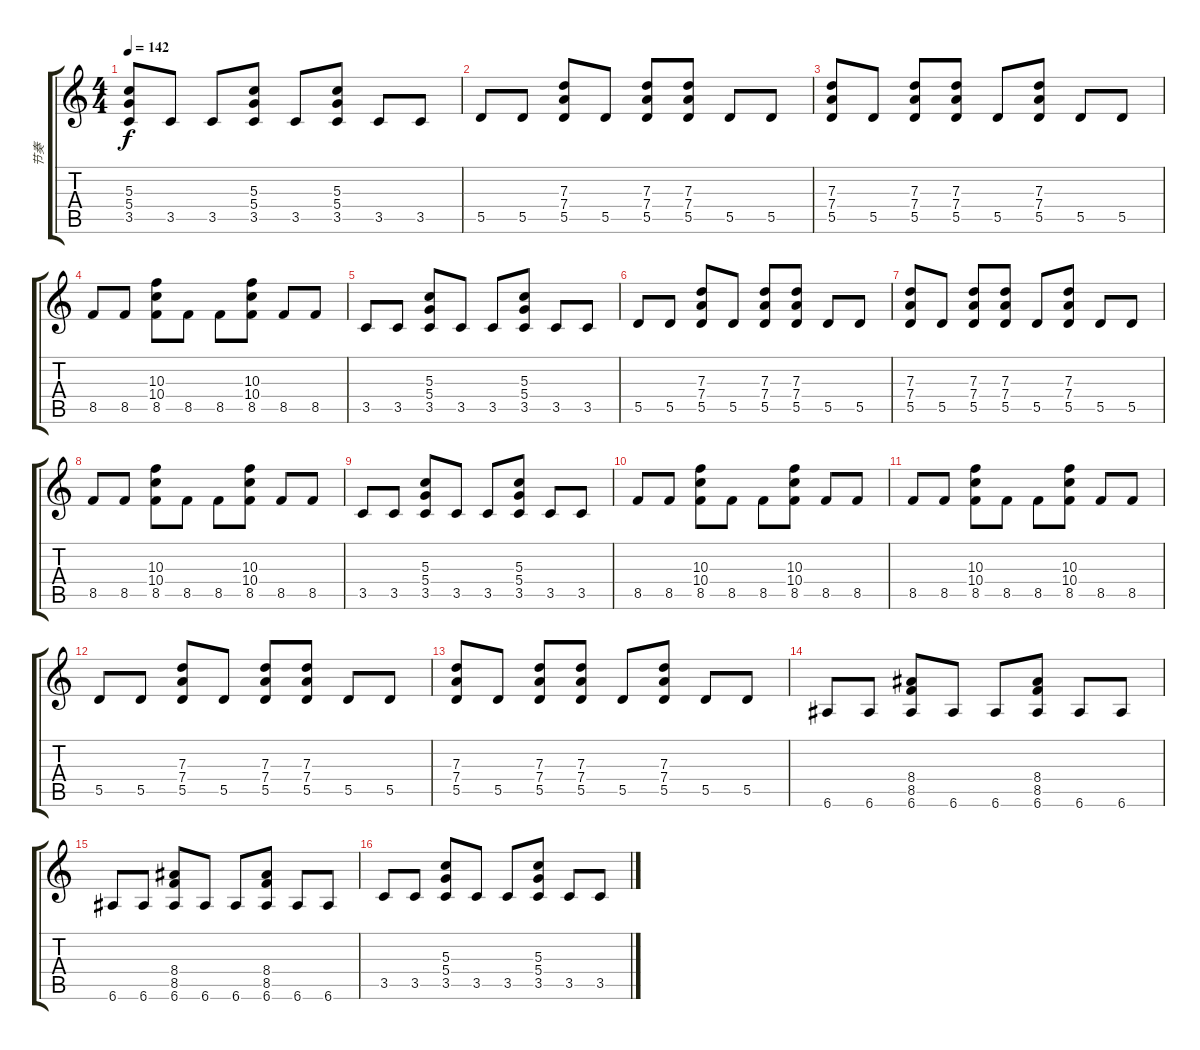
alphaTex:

\track ("节奏" "节奏") {instrument distortionguitar}
\staff {score tabs}
\tuning (E4 B3 G3 D3 A2 E2) {hide}
\ts (4 4)
\tempo 142
\clef g2
\ks c
(5.3 5.4 3.5).8{dy f} 3.5.8 3.5.8 (5.3 5.4 3.5).8 3.5.8 (5.3 5.4 3.5).8 3.5.8 3.5.8 |
5.5.8 5.5.8 (7.3 7.4 5.5).8 5.5.8 (7.3 7.4 5.5).8 (7.3 7.4 5.5).8 5.5.8 5.5.8 |
(7.3 7.4 5.5).8 5.5.8 (7.3 7.4 5.5).8 (7.3 7.4 5.5).8 5.5.8 (7.3 7.4 5.5).8 5.5.8 5.5.8 |
8.5.8 8.5.8 (10.3 10.4 8.5).8 8.5.8 8.5.8 (10.3 10.4 8.5).8 8.5.8 8.5.8 |
3.5.8 3.5.8 (5.3 5.4 3.5).8 3.5.8 3.5.8 (5.3 5.4 3.5).8 3.5.8 3.5.8 |
5.5.8 5.5.8 (7.3 7.4 5.5).8 5.5.8 (7.3 7.4 5.5).8 (7.3 7.4 5.5).8 5.5.8 5.5.8 |
(7.3 7.4 5.5).8 5.5.8 (7.3 7.4 5.5).8 (7.3 7.4 5.5).8 5.5.8 (7.3 7.4 5.5).8 5.5.8 5.5.8 |
8.5.8 8.5.8 (10.3 10.4 8.5).8 8.5.8 8.5.8 (10.3 10.4 8.5).8 8.5.8 8.5.8 |
3.5.8 3.5.8 (5.3 5.4 3.5).8 3.5.8 3.5.8 (5.3 5.4 3.5).8 3.5.8 3.5.8 |
8.5.8 8.5.8 (10.3 10.4 8.5).8 8.5.8 8.5.8 (10.3 10.4 8.5).8 8.5.8 8.5.8 |
8.5.8 8.5.8 (10.3 10.4 8.5).8 8.5.8 8.5.8 (10.3 10.4 8.5).8 8.5.8 8.5.8 |
5.5.8 5.5.8 (7.3 7.4 5.5).8 5.5.8 (7.3 7.4 5.5).8 (7.3 7.4 5.5).8 5.5.8 5.5.8 |
(7.3 7.4 5.5).8 5.5.8 (7.3 7.4 5.5).8 (7.3 7.4 5.5).8 5.5.8 (7.3 7.4 5.5).8 5.5.8 5.5.8 |
6.6.8 6.6.8 (8.4 8.5 6.6).8 6.6.8 6.6.8 (8.4 8.5 6.6).8 6.6.8 6.6.8 |
6.6.8 6.6.8 (8.4 8.5 6.6).8 6.6.8 6.6.8 (8.4 8.5 6.6).8 6.6.8 6.6.8 |
3.5.8 3.5.8 (5.3 5.4 3.5).8 3.5.8 3.5.8 (5.3 5.4 3.5).8 3.5.8 3.5.8
